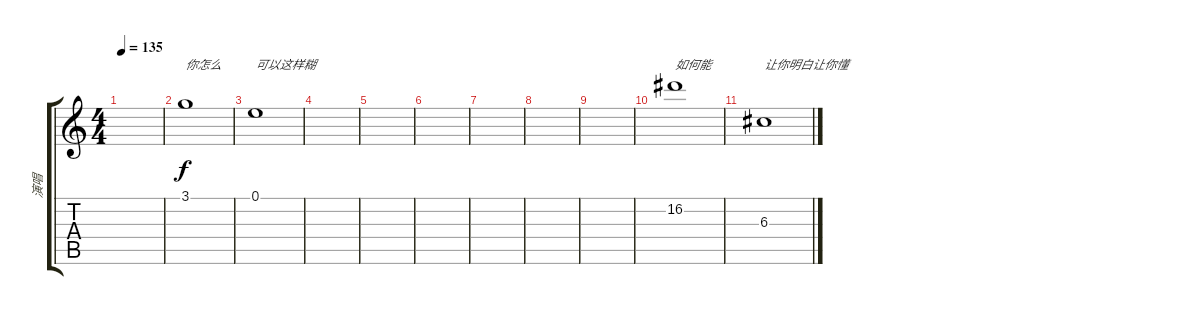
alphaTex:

\track ("演唱" "演唱") {instrument acousticguitarnylon}
\staff {score tabs}
\tuning (E4 B3 G3 D3 A2 E2) {hide}
\ts (4 4)
\tempo 135
\clef g2
\ks c
|
3.1.1{txt "你怎么"} |
0.1.1{txt "可以这样糊"} |
|
|
|
|
|
|
16.2.1{txt "如何能"} |
6.3.1{txt "让你明白让你懂"}
